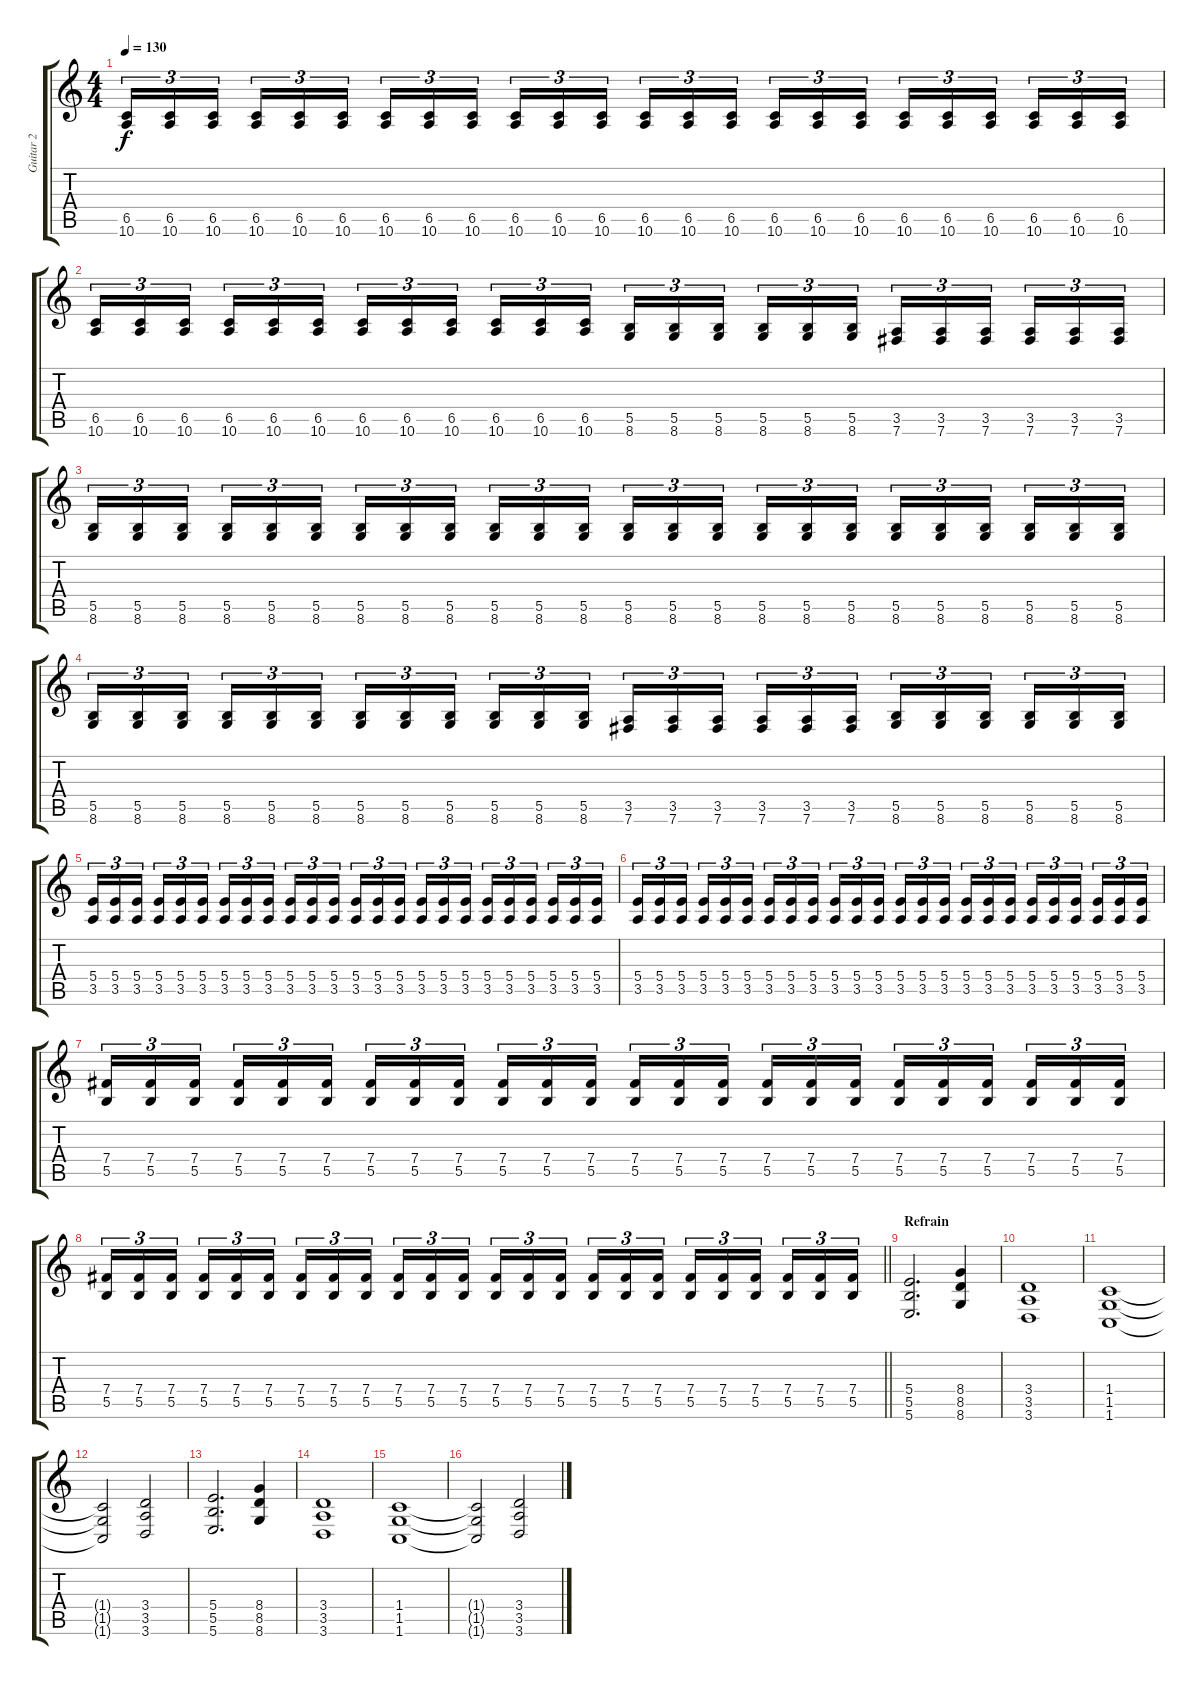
\track ("Guitar 2" "Guitar 2") {instrument overdrivenguitar}
\staff {score tabs}
\tuning (Db4 Ab3 E3 B2 Gb2 B1) {hide}
\ts (4 4)
\tempo 130
\clef g2
\ks c
(6.5 10.6).16{tu (3 2) dy f} (6.5 10.6).16{tu (3 2)} (6.5 10.6).16{tu (3 2) beam splitsecondary} (6.5 10.6).16{tu (3 2)} (6.5 10.6).16{tu (3 2)} (6.5 10.6).16{tu (3 2)} (6.5 10.6).16{tu (3 2)} (6.5 10.6).16{tu (3 2)} (6.5 10.6).16{tu (3 2) beam splitsecondary} (6.5 10.6).16{tu (3 2)} (6.5 10.6).16{tu (3 2)} (6.5 10.6).16{tu (3 2)} (6.5 10.6).16{tu (3 2)} (6.5 10.6).16{tu (3 2)} (6.5 10.6).16{tu (3 2) beam splitsecondary} (6.5 10.6).16{tu (3 2)} (6.5 10.6).16{tu (3 2)} (6.5 10.6).16{tu (3 2)} (6.5 10.6).16{tu (3 2)} (6.5 10.6).16{tu (3 2)} (6.5 10.6).16{tu (3 2) beam splitsecondary} (6.5 10.6).16{tu (3 2)} (6.5 10.6).16{tu (3 2)} (6.5 10.6).16{tu (3 2)} |
(6.5 10.6).16{tu (3 2)} (6.5 10.6).16{tu (3 2)} (6.5 10.6).16{tu (3 2) beam splitsecondary} (6.5 10.6).16{tu (3 2)} (6.5 10.6).16{tu (3 2)} (6.5 10.6).16{tu (3 2)} (6.5 10.6).16{tu (3 2)} (6.5 10.6).16{tu (3 2)} (6.5 10.6).16{tu (3 2) beam splitsecondary} (6.5 10.6).16{tu (3 2)} (6.5 10.6).16{tu (3 2)} (6.5 10.6).16{tu (3 2)} (5.5 8.6).16{tu (3 2)} (5.5 8.6).16{tu (3 2)} (5.5 8.6).16{tu (3 2) beam splitsecondary} (5.5 8.6).16{tu (3 2)} (5.5 8.6).16{tu (3 2)} (5.5 8.6).16{tu (3 2)} (3.5 7.6).16{tu (3 2)} (3.5 7.6).16{tu (3 2)} (3.5 7.6).16{tu (3 2) beam splitsecondary} (3.5 7.6).16{tu (3 2)} (3.5 7.6).16{tu (3 2)} (3.5 7.6).16{tu (3 2)} |
(5.5 8.6).16{tu (3 2)} (5.5 8.6).16{tu (3 2)} (5.5 8.6).16{tu (3 2) beam splitsecondary} (5.5 8.6).16{tu (3 2)} (5.5 8.6).16{tu (3 2)} (5.5 8.6).16{tu (3 2)} (5.5 8.6).16{tu (3 2)} (5.5 8.6).16{tu (3 2)} (5.5 8.6).16{tu (3 2) beam splitsecondary} (5.5 8.6).16{tu (3 2)} (5.5 8.6).16{tu (3 2)} (5.5 8.6).16{tu (3 2)} (5.5 8.6).16{tu (3 2)} (5.5 8.6).16{tu (3 2)} (5.5 8.6).16{tu (3 2) beam splitsecondary} (5.5 8.6).16{tu (3 2)} (5.5 8.6).16{tu (3 2)} (5.5 8.6).16{tu (3 2)} (5.5 8.6).16{tu (3 2)} (5.5 8.6).16{tu (3 2)} (5.5 8.6).16{tu (3 2) beam splitsecondary} (5.5 8.6).16{tu (3 2)} (5.5 8.6).16{tu (3 2)} (5.5 8.6).16{tu (3 2)} |
(5.5 8.6).16{tu (3 2)} (5.5 8.6).16{tu (3 2)} (5.5 8.6).16{tu (3 2) beam splitsecondary} (5.5 8.6).16{tu (3 2)} (5.5 8.6).16{tu (3 2)} (5.5 8.6).16{tu (3 2)} (5.5 8.6).16{tu (3 2)} (5.5 8.6).16{tu (3 2)} (5.5 8.6).16{tu (3 2) beam splitsecondary} (5.5 8.6).16{tu (3 2)} (5.5 8.6).16{tu (3 2)} (5.5 8.6).16{tu (3 2)} (3.5 7.6).16{tu (3 2)} (3.5 7.6).16{tu (3 2)} (3.5 7.6).16{tu (3 2) beam splitsecondary} (3.5 7.6).16{tu (3 2)} (3.5 7.6).16{tu (3 2)} (3.5 7.6).16{tu (3 2)} (5.5 8.6).16{tu (3 2)} (5.5 8.6).16{tu (3 2)} (5.5 8.6).16{tu (3 2) beam splitsecondary} (5.5 8.6).16{tu (3 2)} (5.5 8.6).16{tu (3 2)} (5.5 8.6).16{tu (3 2)} |
(5.4 3.5).16{tu (3 2)} (5.4 3.5).16{tu (3 2)} (5.4 3.5).16{tu (3 2) beam splitsecondary} (5.4 3.5).16{tu (3 2)} (5.4 3.5).16{tu (3 2)} (5.4 3.5).16{tu (3 2)} (5.4 3.5).16{tu (3 2)} (5.4 3.5).16{tu (3 2)} (5.4 3.5).16{tu (3 2) beam splitsecondary} (5.4 3.5).16{tu (3 2)} (5.4 3.5).16{tu (3 2)} (5.4 3.5).16{tu (3 2)} (5.4 3.5).16{tu (3 2)} (5.4 3.5).16{tu (3 2)} (5.4 3.5).16{tu (3 2) beam splitsecondary} (5.4 3.5).16{tu (3 2)} (5.4 3.5).16{tu (3 2)} (5.4 3.5).16{tu (3 2)} (5.4 3.5).16{tu (3 2)} (5.4 3.5).16{tu (3 2)} (5.4 3.5).16{tu (3 2) beam splitsecondary} (5.4 3.5).16{tu (3 2)} (5.4 3.5).16{tu (3 2)} (5.4 3.5).16{tu (3 2)} |
(5.4 3.5).16{tu (3 2)} (5.4 3.5).16{tu (3 2)} (5.4 3.5).16{tu (3 2) beam splitsecondary} (5.4 3.5).16{tu (3 2)} (5.4 3.5).16{tu (3 2)} (5.4 3.5).16{tu (3 2)} (5.4 3.5).16{tu (3 2)} (5.4 3.5).16{tu (3 2)} (5.4 3.5).16{tu (3 2) beam splitsecondary} (5.4 3.5).16{tu (3 2)} (5.4 3.5).16{tu (3 2)} (5.4 3.5).16{tu (3 2)} (5.4 3.5).16{tu (3 2)} (5.4 3.5).16{tu (3 2)} (5.4 3.5).16{tu (3 2) beam splitsecondary} (5.4 3.5).16{tu (3 2)} (5.4 3.5).16{tu (3 2)} (5.4 3.5).16{tu (3 2)} (5.4 3.5).16{tu (3 2)} (5.4 3.5).16{tu (3 2)} (5.4 3.5).16{tu (3 2) beam splitsecondary} (5.4 3.5).16{tu (3 2)} (5.4 3.5).16{tu (3 2)} (5.4 3.5).16{tu (3 2)} |
(7.4 5.5).16{tu (3 2)} (7.4 5.5).16{tu (3 2)} (7.4 5.5).16{tu (3 2) beam splitsecondary} (7.4 5.5).16{tu (3 2)} (7.4 5.5).16{tu (3 2)} (7.4 5.5).16{tu (3 2)} (7.4 5.5).16{tu (3 2)} (7.4 5.5).16{tu (3 2)} (7.4 5.5).16{tu (3 2) beam splitsecondary} (7.4 5.5).16{tu (3 2)} (7.4 5.5).16{tu (3 2)} (7.4 5.5).16{tu (3 2)} (7.4 5.5).16{tu (3 2)} (7.4 5.5).16{tu (3 2)} (7.4 5.5).16{tu (3 2) beam splitsecondary} (7.4 5.5).16{tu (3 2)} (7.4 5.5).16{tu (3 2)} (7.4 5.5).16{tu (3 2)} (7.4 5.5).16{tu (3 2)} (7.4 5.5).16{tu (3 2)} (7.4 5.5).16{tu (3 2) beam splitsecondary} (7.4 5.5).16{tu (3 2)} (7.4 5.5).16{tu (3 2)} (7.4 5.5).16{tu (3 2)} |
\barLineRight lightlight
(7.4 5.5).16{tu (3 2)} (7.4 5.5).16{tu (3 2)} (7.4 5.5).16{tu (3 2) beam splitsecondary} (7.4 5.5).16{tu (3 2)} (7.4 5.5).16{tu (3 2)} (7.4 5.5).16{tu (3 2)} (7.4 5.5).16{tu (3 2)} (7.4 5.5).16{tu (3 2)} (7.4 5.5).16{tu (3 2) beam splitsecondary} (7.4 5.5).16{tu (3 2)} (7.4 5.5).16{tu (3 2)} (7.4 5.5).16{tu (3 2)} (7.4 5.5).16{tu (3 2)} (7.4 5.5).16{tu (3 2)} (7.4 5.5).16{tu (3 2) beam splitsecondary} (7.4 5.5).16{tu (3 2)} (7.4 5.5).16{tu (3 2)} (7.4 5.5).16{tu (3 2)} (7.4 5.5).16{tu (3 2)} (7.4 5.5).16{tu (3 2)} (7.4 5.5).16{tu (3 2) beam splitsecondary} (7.4 5.5).16{tu (3 2)} (7.4 5.5).16{tu (3 2)} (7.4 5.5).16{tu (3 2)} |
\section ("" "Refrain")
(5.4 5.5 5.6).2{d} (8.4 8.5 8.6).4 |
(3.4 3.5 3.6).1 |
(1.4 1.5 1.6).1 |
(1.4{t} 1.5{t} 1.6{t}).2 (3.4 3.5 3.6).2 |
(5.4 5.5 5.6).2{d} (8.4 8.5 8.6).4 |
(3.4 3.5 3.6).1 |
(1.4 1.5 1.6).1 |
(1.4{t} 1.5{t} 1.6{t}).2 (3.4 3.5 3.6).2
